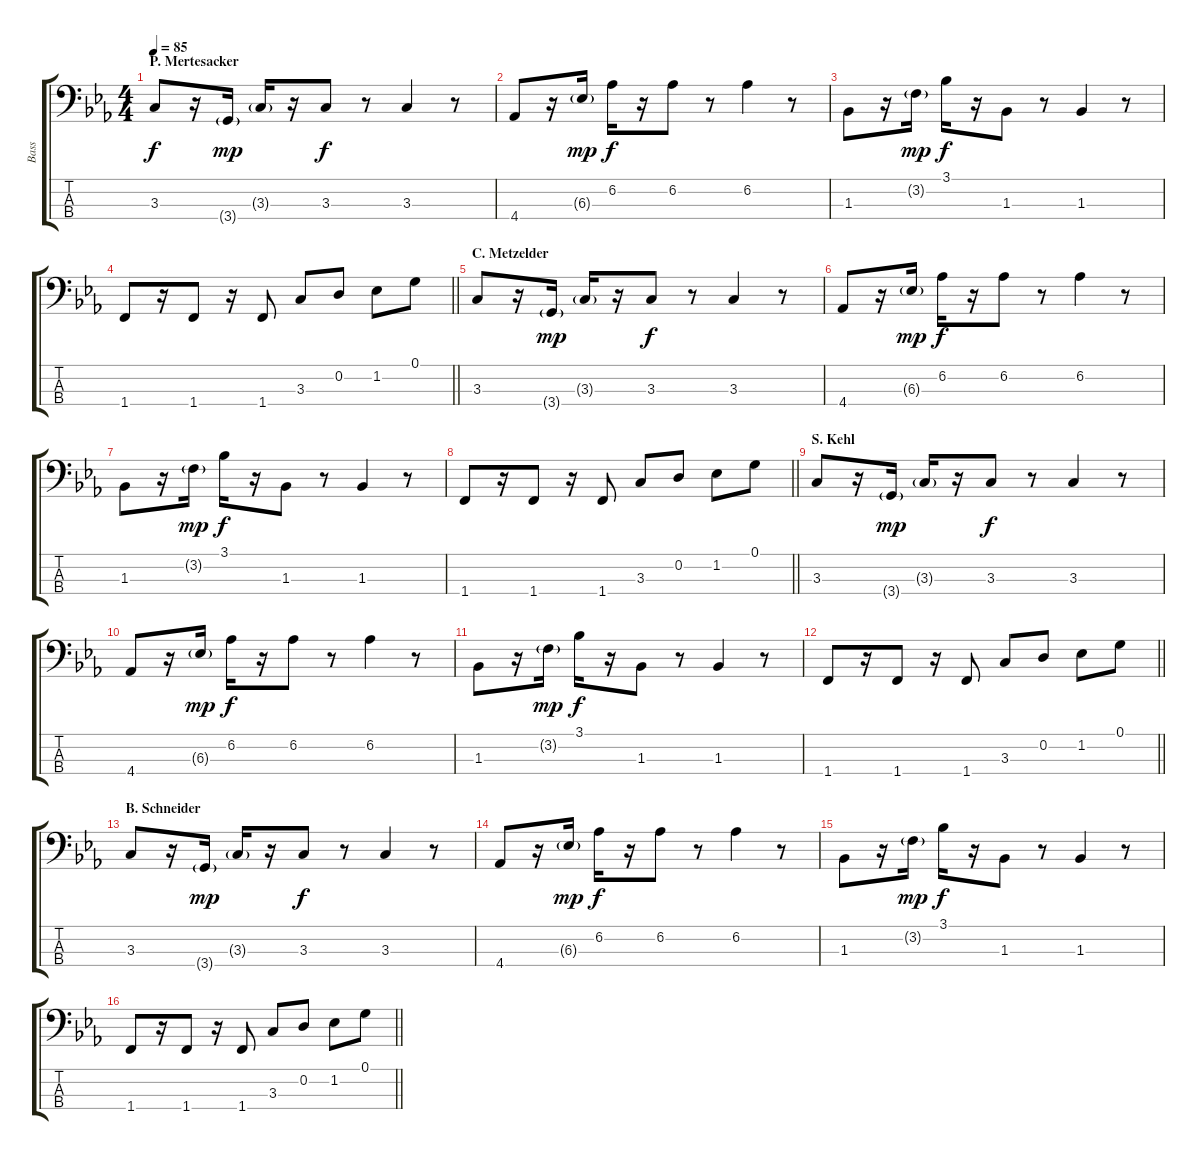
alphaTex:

\track ("Bass" "Bass") {instrument electricbassfinger}
\staff {score tabs}
\tuning (G2 D2 A1 E1) {hide}
\ts (4 4)
\section ("" "P. Mertesacker")
\tempo 85
\clef f4
\ks cminor
3.3.8{dy f} r.16 3.4{g}.16{dy mp} 3.3{g}.16 r.16 3.3.8{dy f} r.8 3.3.4 r.8 |
4.4.8 r.16 6.3{g}.16{dy mp} 6.2.16{dy f} r.16 6.2.8 r.8 6.2.4 r.8 |
1.3.8 r.16 3.2{g}.16{dy mp} 3.1.16{dy f} r.16 1.3.8 r.8 1.3.4 r.8 |
\barLineRight lightlight
1.4.8 r.16 1.4.8 r.16 1.4.8 3.3.8 0.2.8 1.2.8 0.1.8 |
\section ("" "C. Metzelder")
3.3.8 r.16 3.4{g}.16{dy mp} 3.3{g}.16 r.16 3.3.8{dy f} r.8 3.3.4 r.8 |
4.4.8 r.16 6.3{g}.16{dy mp} 6.2.16{dy f} r.16 6.2.8 r.8 6.2.4 r.8 |
1.3.8 r.16 3.2{g}.16{dy mp} 3.1.16{dy f} r.16 1.3.8 r.8 1.3.4 r.8 |
\barLineRight lightlight
1.4.8 r.16 1.4.8 r.16 1.4.8 3.3.8 0.2.8 1.2.8 0.1.8 |
\section ("" "S. Kehl")
3.3.8 r.16 3.4{g}.16{dy mp} 3.3{g}.16 r.16 3.3.8{dy f} r.8 3.3.4 r.8 |
4.4.8 r.16 6.3{g}.16{dy mp} 6.2.16{dy f} r.16 6.2.8 r.8 6.2.4 r.8 |
1.3.8 r.16 3.2{g}.16{dy mp} 3.1.16{dy f} r.16 1.3.8 r.8 1.3.4 r.8 |
\barLineRight lightlight
1.4.8 r.16 1.4.8 r.16 1.4.8 3.3.8 0.2.8 1.2.8 0.1.8 |
\section ("" "B. Schneider")
3.3.8 r.16 3.4{g}.16{dy mp} 3.3{g}.16 r.16 3.3.8{dy f} r.8 3.3.4 r.8 |
4.4.8 r.16 6.3{g}.16{dy mp} 6.2.16{dy f} r.16 6.2.8 r.8 6.2.4 r.8 |
1.3.8 r.16 3.2{g}.16{dy mp} 3.1.16{dy f} r.16 1.3.8 r.8 1.3.4 r.8 |
\barLineRight lightlight
1.4.8 r.16 1.4.8 r.16 1.4.8 3.3.8 0.2.8 1.2.8 0.1.8
